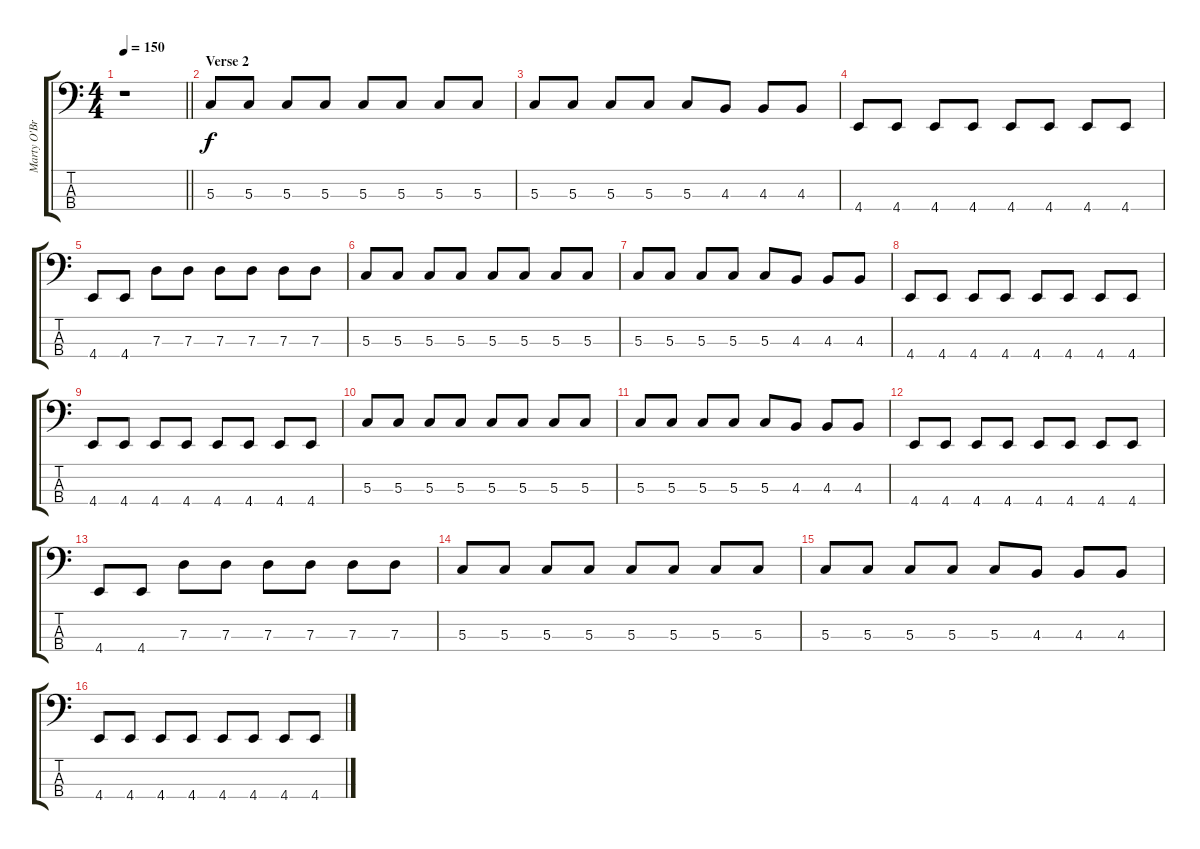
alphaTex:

\track ("Marty O'Brien" "Marty O'Br") {instrument electricbasspick}
\staff {score tabs}
\tuning (F2 C2 G1 C1) {hide}
\ts (4 4)
\tempo 150
\clef f4
\barLineRight lightlight
\ks c
r.1{dy f} |
\section ("" "Verse 2")
5.3.8 5.3.8 5.3.8 5.3.8 5.3.8 5.3.8 5.3.8 5.3.8 |
5.3.8 5.3.8 5.3.8 5.3.8 5.3.8 4.3.8 4.3.8 4.3.8 |
4.4.8 4.4.8 4.4.8 4.4.8 4.4.8 4.4.8 4.4.8 4.4.8 |
4.4.8 4.4.8 7.3.8 7.3.8 7.3.8 7.3.8 7.3.8 7.3.8 |
5.3.8 5.3.8 5.3.8 5.3.8 5.3.8 5.3.8 5.3.8 5.3.8 |
5.3.8 5.3.8 5.3.8 5.3.8 5.3.8 4.3.8 4.3.8 4.3.8 |
4.4.8 4.4.8 4.4.8 4.4.8 4.4.8 4.4.8 4.4.8 4.4.8 |
4.4.8 4.4.8 4.4.8 4.4.8 4.4.8 4.4.8 4.4.8 4.4.8 |
5.3.8 5.3.8 5.3.8 5.3.8 5.3.8 5.3.8 5.3.8 5.3.8 |
5.3.8 5.3.8 5.3.8 5.3.8 5.3.8 4.3.8 4.3.8 4.3.8 |
4.4.8 4.4.8 4.4.8 4.4.8 4.4.8 4.4.8 4.4.8 4.4.8 |
4.4.8 4.4.8 7.3.8 7.3.8 7.3.8 7.3.8 7.3.8 7.3.8 |
5.3.8 5.3.8 5.3.8 5.3.8 5.3.8 5.3.8 5.3.8 5.3.8 |
5.3.8 5.3.8 5.3.8 5.3.8 5.3.8 4.3.8 4.3.8 4.3.8 |
4.4.8 4.4.8 4.4.8 4.4.8 4.4.8 4.4.8 4.4.8 4.4.8
